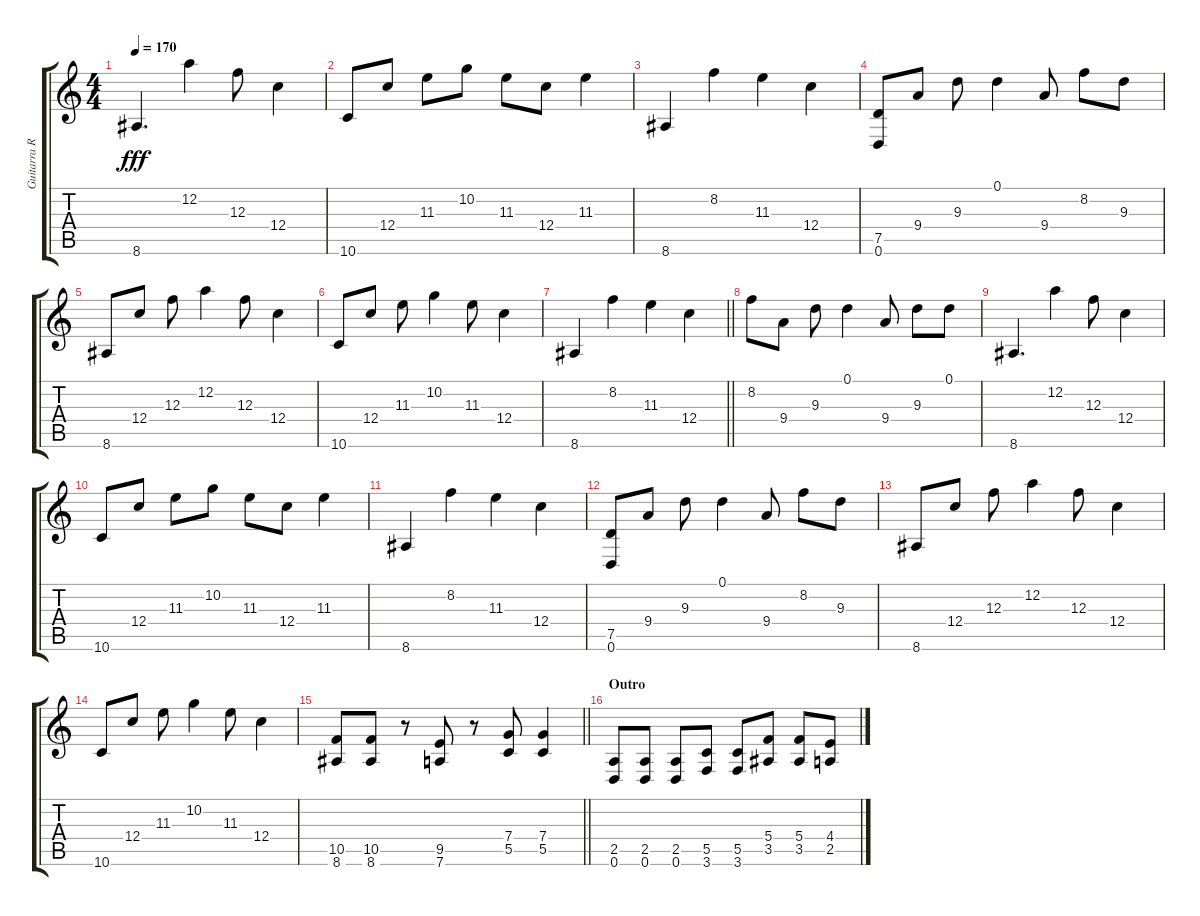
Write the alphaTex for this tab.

\track ("Guitarra Ritmica" "Guitarra R") {instrument overdrivenguitar}
\staff {score tabs}
\tuning (D4 A3 F3 C3 G2 D2) {hide}
\ts (4 4)
\tempo 170
\clef g2
\ks c
8.6.4{d dy fff} 12.2.4 12.3.8 12.4.4 |
10.6.8 12.4.8 11.3.8 10.2.8 11.3.8 12.4.8 11.3.4 |
8.6.4 8.2.4 11.3.4 12.4.4 |
(7.5 0.6).8 9.4.8 9.3.8 0.1.4 9.4.8 8.2.8 9.3.8 |
8.6.8 12.4.8 12.3.8 12.2.4 12.3.8 12.4.4 |
10.6.8 12.4.8 11.3.8 10.2.4 11.3.8 12.4.4 |
\barLineRight lightlight
8.6.4 8.2.4 11.3.4 12.4.4 |
8.2.8 9.4.8 9.3.8 0.1.4 9.4.8 9.3.8 0.1.8 |
8.6.4{d} 12.2.4 12.3.8 12.4.4 |
10.6.8 12.4.8 11.3.8 10.2.8 11.3.8 12.4.8 11.3.4 |
8.6.4 8.2.4 11.3.4 12.4.4 |
(7.5 0.6).8 9.4.8 9.3.8 0.1.4 9.4.8 8.2.8 9.3.8 |
8.6.8 12.4.8 12.3.8 12.2.4 12.3.8 12.4.4 |
10.6.8 12.4.8 11.3.8 10.2.4 11.3.8 12.4.4 |
\barLineRight lightlight
(10.5 8.6).8 (10.5 8.6).8 r.8 (9.5 7.6).8 r.8 (7.4 5.5).8 (7.4 5.5).4 |
\section ("" "Outro")
(2.5 0.6).8 (2.5 0.6).8 (2.5 0.6).8 (5.5 3.6).8 (5.5 3.6).8 (5.4 3.5).8 (5.4 3.5).8 (4.4 2.5).8
